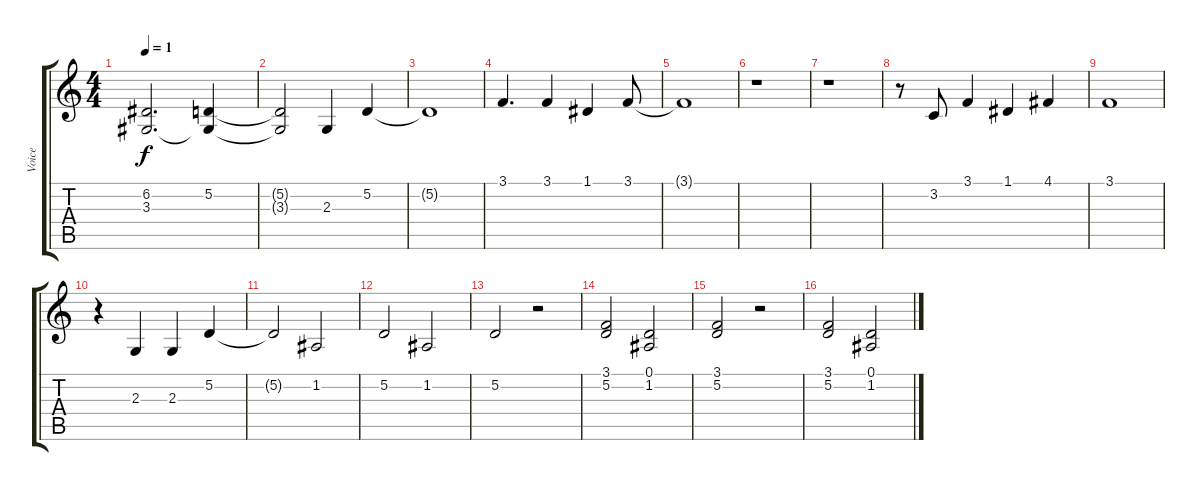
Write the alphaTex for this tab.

\track ("Voice" "Voice") {instrument lead6voice}
\staff {score tabs}
\tuning (D4 A3 F3 C3 G2 C2) {hide}
\ts (4 4)
\tempo 1
\clef g2
\ks c
(6.2{t} 3.3{t}).2{d dy f} (5.2 3.3{t}).4 |
(5.2{t} 3.3{t}).2 2.3.4 5.2.4 |
5.2{t}.1 |
3.1.4{d} 3.1.4 1.1.4 3.1.8 |
3.1{t}.1 |
r.1 |
r.1 |
r.8 3.2.8 3.1.4 1.1.4 4.1.4 |
3.1.1 |
r.4 2.3.4 2.3.4 5.2.4 |
5.2{t}.2 1.2.2 |
5.2.2 1.2.2 |
5.2.2 r.2 |
(3.1 5.2).2 (0.1 1.2).2 |
(3.1 5.2).2 r.2 |
(3.1 5.2).2 (0.1 1.2).2
